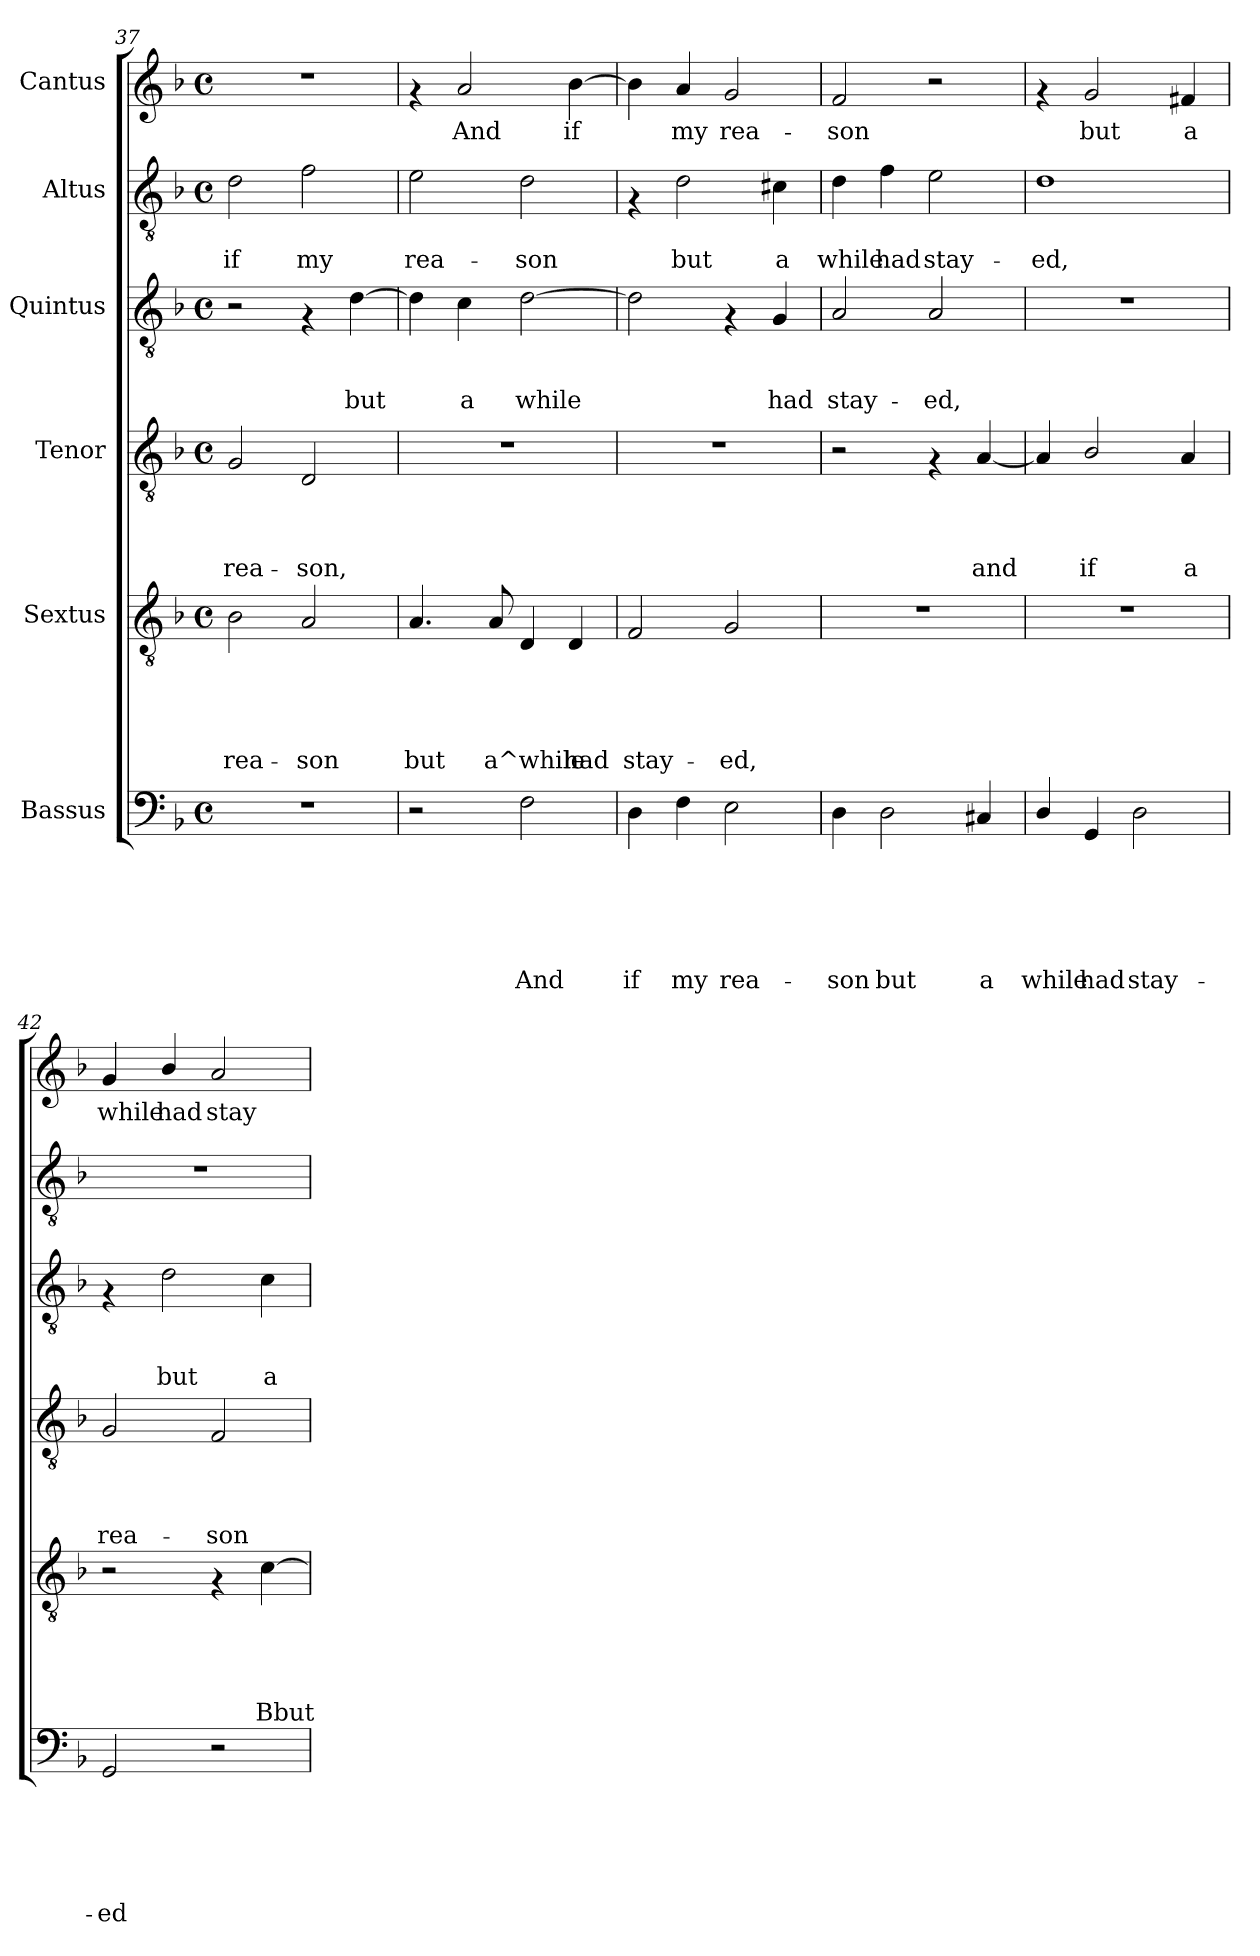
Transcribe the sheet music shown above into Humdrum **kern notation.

**kern	**text	**text	**text	**text	**text	**text	**kern	**text	**text	**text	**text	**text	**kern	**text	**text	**text	**text	**kern	**text	**text	**text	**kern	**text	**text	**kern	**text
*part6	*part6	*part6	*part6	*part6	*part6	*part6	*part5	*part5	*part5	*part5	*part5	*part5	*part4	*part4	*part4	*part4	*part4	*part3	*part3	*part3	*part3	*part2	*part2	*part2	*part1	*part1
*staff6	*staff6	*staff6	*staff6	*staff6	*staff6	*staff6	*staff5	*staff5	*staff5	*staff5	*staff5	*staff5	*staff4	*staff4	*staff4	*staff4	*staff4	*staff3	*staff3	*staff3	*staff3	*staff2	*staff2	*staff2	*staff1	*staff1
*I"Bassus	*	*	*	*	*	*	*I"Sextus	*	*	*	*	*	*I"Tenor	*	*	*	*	*I"Quintus	*	*	*	*I"Altus	*	*	*I"Cantus	*
*clefF4	*	*	*	*	*	*	*clefGv2	*	*	*	*	*	*clefGv2	*	*	*	*	*clefGv2	*	*	*	*clefGv2	*	*	*clefG2	*
*k[b-]	*	*	*	*	*	*	*k[b-]	*	*	*	*	*	*k[b-]	*	*	*	*	*k[b-]	*	*	*	*k[b-]	*	*	*k[b-]	*
*F:	*	*	*	*	*	*	*F:	*	*	*	*	*	*F:	*	*	*	*	*F:	*	*	*	*F:	*	*	*F:	*
*M4/4	*	*	*	*	*	*	*M4/4	*	*	*	*	*	*M4/4	*	*	*	*	*M4/4	*	*	*	*M4/4	*	*	*M4/4	*
*met(c)	*	*	*	*	*	*	*met(c)	*	*	*	*	*	*met(c)	*	*	*	*	*met(c)	*	*	*	*met(c)	*	*	*met(c)	*
=37	=37	=37	=37	=37	=37	=37	=37	=37	=37	=37	=37	=37	=37	=37	=37	=37	=37	=37	=37	=37	=37	=37	=37	=37	=37	=37
!	!	!	!	!	!	!	!	!	!	!	!	!LO:LY:b	!	!	!	!	!LO:LY:b	!	!	!	!	!	!	!LO:LY:b	!	!
1r	.	.	.	.	.	.	2B-\	.	.	.	.	rea-	2G/	.	.	.	rea-	2r	.	.	.	2d\	.	if	1r	.
!	!	!	!	!	!	!	!	!	!	!	!	!LO:LY:b	!	!	!	!	!LO:LY:b	!	!	!	!	!	!	!LO:LY:b	!	!
.	.	.	.	.	.	.	2A/	.	.	.	.	-son	2D/	.	.	.	-son,	4rF	.	.	.	2f\	.	my	.	.
!	!	!	!	!	!	!	!	!	!	!	!	!	!	!	!	!	!	!	!	!	!LO:LY:b	!	!	!	!	!
.	.	.	.	.	.	.	.	.	.	.	.	.	.	.	.	.	.	[>4d\	.	.	but	.	.	.	.	.
=38	=38	=38	=38	=38	=38	=38	=38	=38	=38	=38	=38	=38	=38	=38	=38	=38	=38	=38	=38	=38	=38	=38	=38	=38	=38	=38
!	!	!	!	!	!	!	!	!	!	!	!	!LO:LY:b	!	!	!	!	!	!	!	!	!	!	!	!LO:LY:b	!	!
2r	.	.	.	.	.	.	4.A/	.	.	.	.	but	1r	.	.	.	.	4d\]	.	.	.	2e\	.	rea-	4rf	.
!	!	!	!	!	!	!	!	!	!	!	!	!	!	!	!	!	!	!	!	!	!LO:LY:b	!	!	!	!	!LO:LY:b
.	.	.	.	.	.	.	.	.	.	.	.	.	.	.	.	.	.	4c\	.	.	a	.	.	.	2a/	And
!	!	!	!	!	!	!	!	!	!	!	!	!LO:LY:b	!	!	!	!	!	!	!	!	!	!	!	!	!	!
.	.	.	.	.	.	.	8A/	.	.	.	.	a^while	.	.	.	.	.	.	.	.	.	.	.	.	.	.
!	!	!	!	!	!	!LO:LY:b	!	!	!	!	!	!	!	!	!	!	!	!	!	!	!LO:LY:b	!	!	!LO:LY:b	!	!
2F\	.	.	.	.	.	And	4D/	.	.	.	.	.	.	.	.	.	.	[>2d\	.	.	while	2d\	.	-son	.	.
!	!	!	!	!	!	!	!	!	!	!	!	!LO:LY:b	!	!	!	!	!	!	!	!	!	!	!	!	!	!LO:LY:b
.	.	.	.	.	.	.	4D/	.	.	.	.	had	.	.	.	.	.	.	.	.	.	.	.	.	[>4b-\	if
=39	=39	=39	=39	=39	=39	=39	=39	=39	=39	=39	=39	=39	=39	=39	=39	=39	=39	=39	=39	=39	=39	=39	=39	=39	=39	=39
!	!	!	!	!	!	!LO:LY:b	!	!	!	!	!	!LO:LY:b	!	!	!	!	!	!	!	!	!	!	!	!	!	!
4D\	.	.	.	.	.	if	2F/	.	.	.	.	stay-	1r	.	.	.	.	2d\]	.	.	.	4rF	.	.	4b-\]	.
!	!	!	!	!	!	!LO:LY:b	!	!	!	!	!	!	!	!	!	!	!	!	!	!	!	!	!	!LO:LY:b	!	!LO:LY:b
4F\	.	.	.	.	.	my	.	.	.	.	.	.	.	.	.	.	.	.	.	.	.	2d\	.	but	4a/	my
!	!	!	!	!	!	!LO:LY:b	!	!	!	!	!	!LO:LY:b	!	!	!	!	!	!	!	!	!	!	!	!	!	!LO:LY:b
2E\	.	.	.	.	.	rea-	2G/	.	.	.	.	-ed,	.	.	.	.	.	4rF	.	.	.	.	.	.	2g/	rea-
!	!	!	!	!	!	!	!	!	!	!	!	!	!	!	!	!	!	!	!	!	!LO:LY:b	!	!	!LO:LY:b	!	!
.	.	.	.	.	.	.	.	.	.	.	.	.	.	.	.	.	.	4G/	.	.	had	4c#X\	.	a	.	.
=40	=40	=40	=40	=40	=40	=40	=40	=40	=40	=40	=40	=40	=40	=40	=40	=40	=40	=40	=40	=40	=40	=40	=40	=40	=40	=40
!	!	!	!	!	!	!LO:LY:b	!	!	!	!	!	!	!	!	!	!	!	!	!	!	!LO:LY:b	!	!	!LO:LY:b	!	!LO:LY:b
4D\	.	.	.	.	.	-son	1r	.	.	.	.	.	2r	.	.	.	.	2A/	.	.	stay-	4d\	.	while	2f/	-son
!	!	!	!	!	!	!LO:LY:b	!	!	!	!	!	!	!	!	!	!	!	!	!	!	!	!	!	!LO:LY:b	!	!
2D\	.	.	.	.	.	but	.	.	.	.	.	.	.	.	.	.	.	.	.	.	.	4f\	.	had	.	.
!	!	!	!	!	!	!	!	!	!	!	!	!	!	!	!	!	!	!	!	!	!LO:LY:b	!	!	!LO:LY:b	!	!
.	.	.	.	.	.	.	.	.	.	.	.	.	4rF	.	.	.	.	2A/	.	.	-ed,	2e\	.	stay-	2r	.
!	!	!	!	!	!	!LO:LY:b	!	!	!	!	!	!	!	!	!	!	!LO:LY:b	!	!	!	!	!	!	!	!	!
4C#X/	.	.	.	.	.	a	.	.	.	.	.	.	[<4A/	.	.	.	and	.	.	.	.	.	.	.	.	.
!!LO:PB:g=z
=41	=41	=41	=41	=41	=41	=41	=41	=41	=41	=41	=41	=41	=41	=41	=41	=41	=41	=41	=41	=41	=41	=41	=41	=41	=41	=41
!	!	!	!	!	!	!LO:LY:b	!	!	!	!	!	!	!	!	!	!	!	!	!	!	!	!	!	!LO:LY:b	!	!
4D/	.	.	.	.	.	while	1r	.	.	.	.	.	4A/]	.	.	.	.	1r	.	.	.	1d	.	-ed,	4rf	.
!	!	!	!	!	!	!LO:LY:b	!	!	!	!	!	!	!	!	!	!	!LO:LY:b	!	!	!	!	!	!	!	!	!LO:LY:b
4GG/	.	.	.	.	.	had	.	.	.	.	.	.	2B-/	.	.	.	if	.	.	.	.	.	.	.	2g/	but
!	!	!	!	!	!	!LO:LY:b	!	!	!	!	!	!	!	!	!	!	!	!	!	!	!	!	!	!	!	!
2D\	.	.	.	.	.	stay-	.	.	.	.	.	.	.	.	.	.	.	.	.	.	.	.	.	.	.	.
!	!	!	!	!	!	!	!	!	!	!	!	!	!	!	!	!	!LO:LY:b	!	!	!	!	!	!	!	!	!LO:LY:b
.	.	.	.	.	.	.	.	.	.	.	.	.	4A/	.	.	.	a	.	.	.	.	.	.	.	4f#X/	a
=42	=42	=42	=42	=42	=42	=42	=42	=42	=42	=42	=42	=42	=42	=42	=42	=42	=42	=42	=42	=42	=42	=42	=42	=42	=42	=42
!	!	!	!	!	!	!LO:LY:b	!	!	!	!	!	!	!	!	!	!	!LO:LY:b	!	!	!	!	!	!	!	!	!LO:LY:b
2GG/	.	.	.	.	.	-ed	2r	.	.	.	.	.	2G/	.	.	.	rea-	4rF	.	.	.	1r	.	.	4g/	while
!	!	!	!	!	!	!	!	!	!	!	!	!	!	!	!	!	!	!	!	!	!LO:LY:b	!	!	!	!	!LO:LY:b
.	.	.	.	.	.	.	.	.	.	.	.	.	.	.	.	.	.	2d\	.	.	but	.	.	.	4b-/	had
!	!	!	!	!	!	!	!	!	!	!	!	!	!	!	!	!	!LO:LY:b	!	!	!	!	!	!	!	!	!LO:LY:b
2r	.	.	.	.	.	.	4rF	.	.	.	.	.	2F/	.	.	.	-son	.	.	.	.	.	.	.	2a/	stay-
!	!	!	!	!	!	!	!	!	!	!	!	!LO:LY:b	!	!	!	!	!	!	!	!	!LO:LY:b	!	!	!	!	!
.	.	.	.	.	.	.	[>4c\	.	.	.	.	Bbut-	.	.	.	.	.	4c\	.	.	a	.	.	.	.	.
=	=	=	=	=	=	=	=	=	=	=	=	=	=	=	=	=	=	=	=	=	=	=	=	=	=	=
*-	*-	*-	*-	*-	*-	*-	*-	*-	*-	*-	*-	*-	*-	*-	*-	*-	*-	*-	*-	*-	*-	*-	*-	*-	*-	*-
